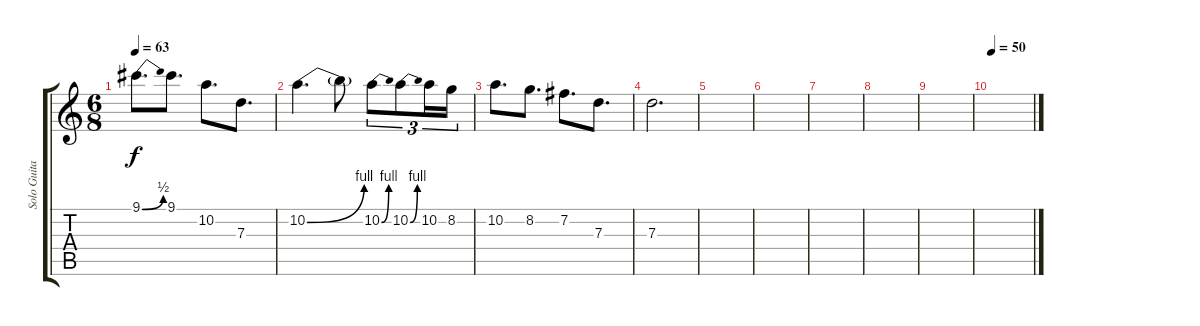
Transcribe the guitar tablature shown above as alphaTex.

\track ("Solo Guitar" "Solo Guita") {instrument distortionguitar}
\staff {score tabs}
\tuning (E4 B3 G3 D3 A2 E2) {hide}
\ts (6 8)
\tempo 63
\clef g2
\ks c
9.1{be (bend 0 0 60 2)}.8{d dy f} 9.1.8{d} 10.2.8{d} 7.3.8{d} |
10.2{be (bend 0 0 60 4)}.4{d} 10.2{t}.8 10.2{be (bend 0 0 60 4)}.8{tu (3 2)} 10.2{be (bend 0 0 60 4)}.8{tu (3 2)} 10.2.16{tu (3 2)} 8.2.16{tu (3 2)} |
10.2.8{d} 8.2.8{d} 7.2.8{d} 7.3.8{d} |
7.3.2{d} |
|
|
|
|
|
\tempo 50
